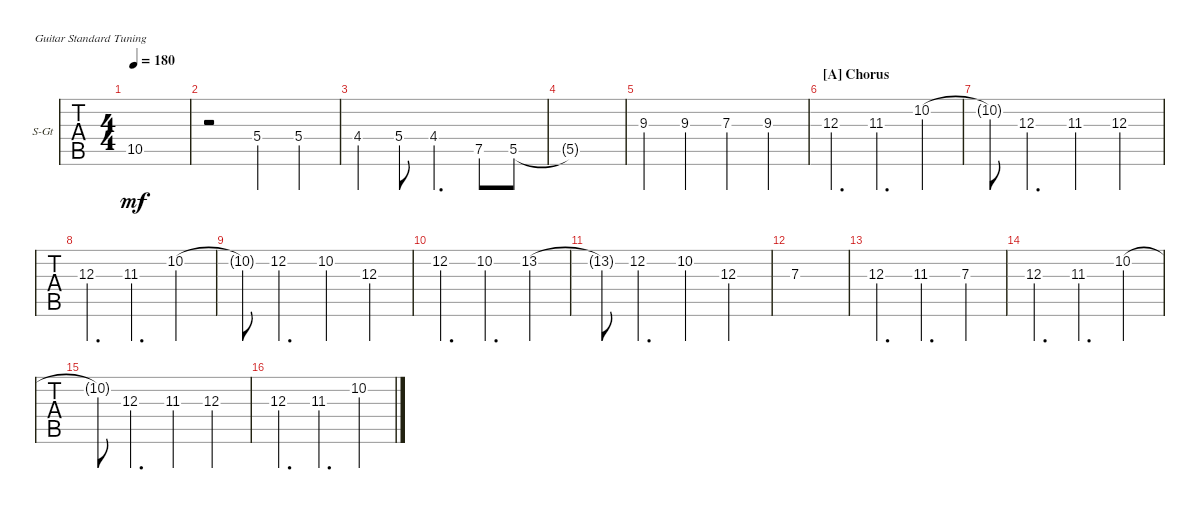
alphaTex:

\defaultSystemsLayout 4
\bracketExtendMode groupsimilarinstruments
\multiBarRest
\firstSystemTrackNameOrientation horizontal
\otherSystemsTrackNameOrientation horizontal
\track ("Vocals" "S-Gt") {instrument acousticguitarsteel}
\staff {tabs}
\tuning (E4 B3 G3 D3 A2 E2)
\ts (4 4)
\tempo 180
\clef g2
\ks c
10.5.1{dy mf} |
r.2 5.4.4 5.4.4 |
4.4.4 5.4.8 4.4.4{d} 7.5.8 5.5.8 |
5.5{t}.1 |
9.3.4 9.3.4 7.3.4 9.3.4 |
\section ("A" "Chorus")
12.3.4{d} 11.3.4{d} 10.2.4 |
10.2{t}.8 12.3.4{d} 11.3.4 12.3.4 |
12.3.4{d} 11.3.4{d} 10.2.4 |
10.2{t}.8 12.2.4{d} 10.2.4 12.3.4 |
12.2.4{d} 10.2.4{d} 13.2.4 |
13.2{t}.8 12.2.4{d} 10.2.4 12.3.4 |
7.3.1 |
12.3.4{d} 11.3.4{d} 7.3.4 |
12.3.4{d} 11.3.4{d} 10.2.4 |
10.2{t}.8 12.3.4{d} 11.3.4 12.3.4 |
12.3.4{d} 11.3.4{d} 10.2.4
